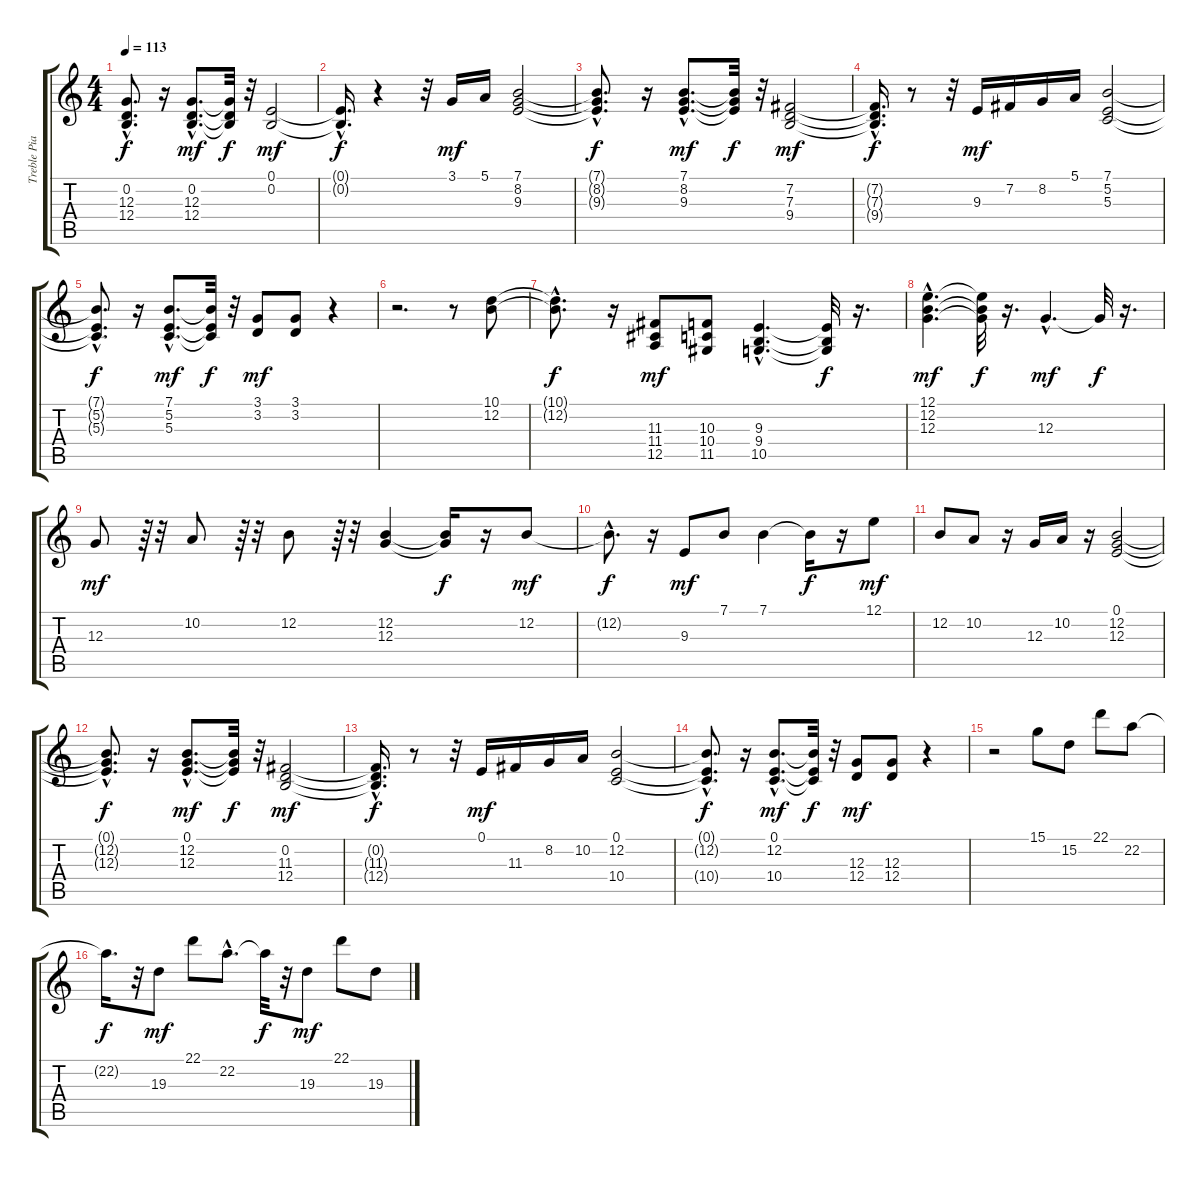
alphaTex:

\track ("Treble Piano" "Treble Pia") {instrument acousticgrandpiano}
\staff {score tabs}
\tuning (E4 B3 G3 D3 A2 E2) {hide}
\ts (4 4)
\tempo 113
\clef g2
\ks c
(0.2{hac t} 12.3{hac t} 12.4{hac t}).8{d dy f} r.16 (0.2{hac} 12.3{hac} 12.4{hac}).8{d dy mf} (0.2{t} 12.3{t} 12.4{t}).32{dy f} r.32 (0.1 0.2).2{dy mf} |
(0.1{hac t} 0.2{hac t}).16{d dy f} r.4 r.32 3.1.16{dy mf} 5.1.16 (7.1 8.2 9.3).2 |
(7.1{hac t} 8.2{hac t} 9.3{hac t}).8{d dy f} r.16 (7.1{hac} 8.2{hac} 9.3{hac}).8{d dy mf} (7.1{t} 8.2{t} 9.3{t}).32{dy f} r.32 (7.2 7.3 9.4).2{dy mf} |
(7.2{hac t} 7.3{hac t} 9.4{hac t}).16{d dy f} r.8 r.32 9.3.16{dy mf} 7.2.16 8.2.16 5.1.16 (7.1 5.2 5.3).2 |
(7.1{hac t} 5.2{hac t} 5.3{hac t}).8{d dy f} r.16 (7.1{hac} 5.2{hac} 5.3{hac}).8{d dy mf} (7.1{t} 5.2{t} 5.3{t}).32{dy f} r.32 (3.1 3.2).8{dy mf} (3.1 3.2).8 r.4 |
r.2{d} r.8 (10.1 12.2).8 |
(10.1{hac t} 12.2{hac t}).8{d dy f} r.16 (11.3 11.4 12.5).8{dy mf} (10.3 10.4 11.5).8 (9.3{hac} 9.4{hac} 10.5{hac}).4{d} (9.3{t} 9.4{t} 10.5{t}).32{dy f} r.16{d} |
(12.1{hac} 12.2{hac} 12.3{hac}).4{d dy mf} (12.1{t} 12.2{t} 12.3{t}).32{dy f} r.16{d} 12.3{hac}.4{d dy mf} 12.3{t}.32{dy f} r.16{d} |
12.3.8{dy mf} r.64{tu (3 2)} r.32 10.2.8 r.64{tu (3 2)} r.32 12.2.8 r.64{tu (3 2)} r.32 (12.2 12.3).4 (12.2{t} 12.3{t}).16{dy f} r.16 12.2.8{dy mf} |
12.2{hac t}.8{d dy f} r.16 9.3.8{dy mf} 7.1.8 7.1.4 7.1{t}.16{dy f} r.16 12.1.8{dy mf} |
12.2.8 10.2.8 r.16 12.3.16 10.2.16 r.16 (0.1 12.2 12.3).2 |
(0.1{hac t} 12.2{hac t} 12.3{hac t}).8{d dy f} r.16 (0.1{hac} 12.2{hac} 12.3{hac}).8{d dy mf} (0.1{t} 12.2{t} 12.3{t}).32{dy f} r.32 (0.2 11.3 12.4).2{dy mf} |
(0.2{hac t} 11.3{hac t} 12.4{hac t}).16{d dy f} r.8 r.32 0.1.16{dy mf} 11.3.16 8.2.16 10.2.16 (0.1 12.2 10.4).2 |
(0.1{hac t} 12.2{hac t} 10.4{hac t}).8{d dy f} r.16 (0.1{hac} 12.2{hac} 10.4{hac}).8{d dy mf} (0.1{t} 12.2{t} 10.4{t}).32{dy f} r.32 (12.3 12.4).8{dy mf} (12.3 12.4).8 r.4 |
r.2 15.1.8 15.2.8 22.1.8 22.2.8 |
22.2{t}.16{d dy f} r.32 19.3.8{dy mf} 22.1.8 22.2{hac}.8{d} 22.2{t}.32{dy f} r.32 19.3.8{dy mf} 22.1.8 19.3.8
